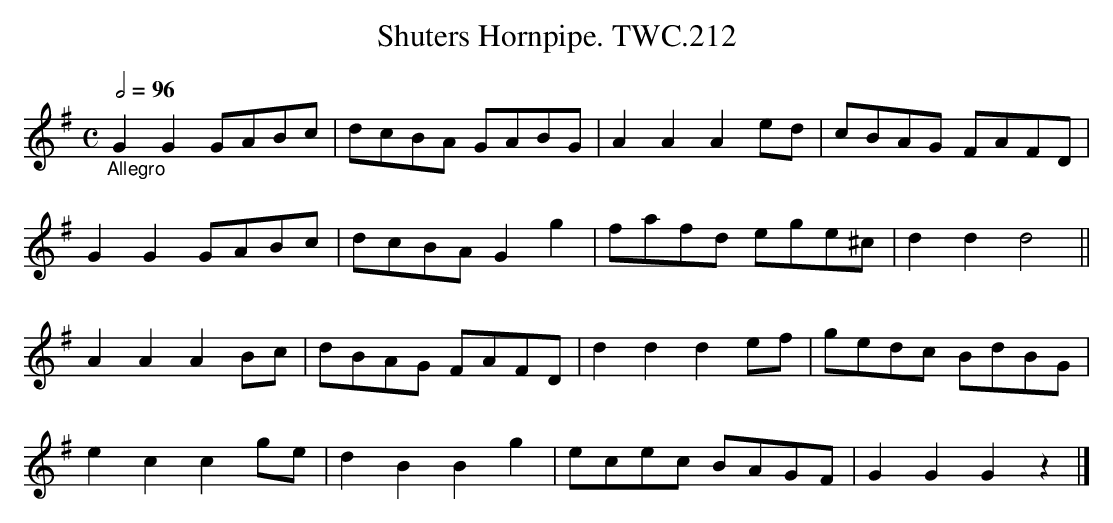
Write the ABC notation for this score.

X:1
T:Shuters Hornpipe. TWC.212
L:1/8
M:C
Q:1/2=96
K:G
"_Allegro"\
G2G2 GABc|dcBA GABG|A2A2A2 ed|cBAG FAFD|
G2G2 GABc|dcBA G2g2|fafd ege^c|d2d2 d4 ||
A2A2A2 Bc|dBAG FAFD|d2d2d2 ef|gedc BdBG|
e2c2c2 ge|d2B2B2g2|ecec BAGF|G2G2G2 z2 |]
